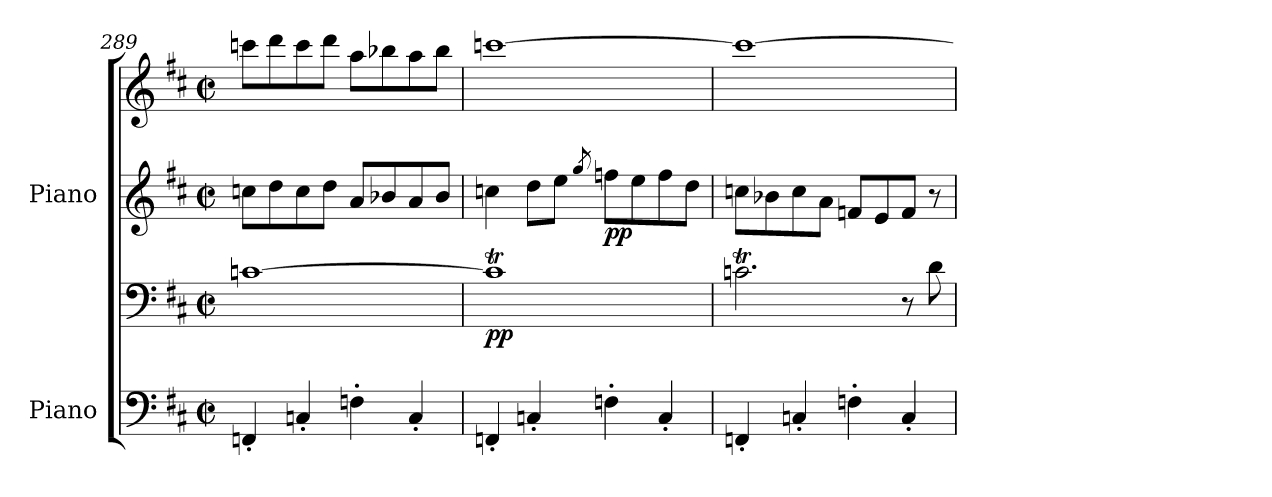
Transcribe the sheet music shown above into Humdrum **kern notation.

**kern	**kern	**dynam	**kern	**kern	**dynam
*part2	*part2	*part2	*part1	*part1	*part1
*staff4	*staff3	*staff3/4	*staff2	*staff1	*staff1/2
*I"Piano	*	*	*I"Piano	*	*
*I'Pno.	*	*	*I'Pno.	*	*
!!LO:LB:g=z
*clefF4	*clefF4	*	*clefG2	*clefG2	*
*k[f#c#]	*k[f#c#]	*	*k[f#c#]	*k[f#c#]	*
*M2/2	*M2/2	*	*M2/2	*M2/2	*
*met(c|)	*met(c|)	*	*met(c|)	*met(c|)	*
=289	=289	=289	=289	=289	=289
4FFn'/	[1cn	.	8ccn\L	8cccn\L	.
.	.	.	8dd\	8ddd\	.
4Cn'/	.	.	8cc\	8ccc\	.
.	.	.	8dd\J	8ddd\J	.
4Fn'\	.	.	8a/L	8aa\L	.
.	.	.	8b-X/	8bb-X\	.
4C'/	.	.	8a/	8aa\	.
.	.	.	8b-/J	8bb-\J	.
=290	=290	=290	=290	=290	=290
!	!	!LO:DY:b	!	!	!
4FFn'/	1cT]	pp	4ccn\	[1cccn	.
4Cn'/	.	.	8dd\L	.	.
.	.	.	8ee\J	.	.
.	.	.	8qgg/	.	.
!	!	!	!	!	!LO:DY:b=2
4Fn'\	.	.	8ffn\L	.	pp
.	.	.	8ee\	.	.
4C'/	.	.	8ff\	.	.
.	.	.	8dd\J	.	.
=291	=291	=291	=291	=291	=291
4FFn'/	2.cnT\	.	8ccn\L	1ccc_	.
.	.	.	8b-X\	.	.
4Cn'/	.	.	8cc\	.	.
.	.	.	8a\J	.	.
4Fn'\	.	.	8fn/L	.	.
.	.	.	8e/	.	.
4C'/	8r	.	8f/J	.	.
.	8d\	.	8r	.	.
=	=	=	=	=	=
*-	*-	*-	*-	*-	*-
